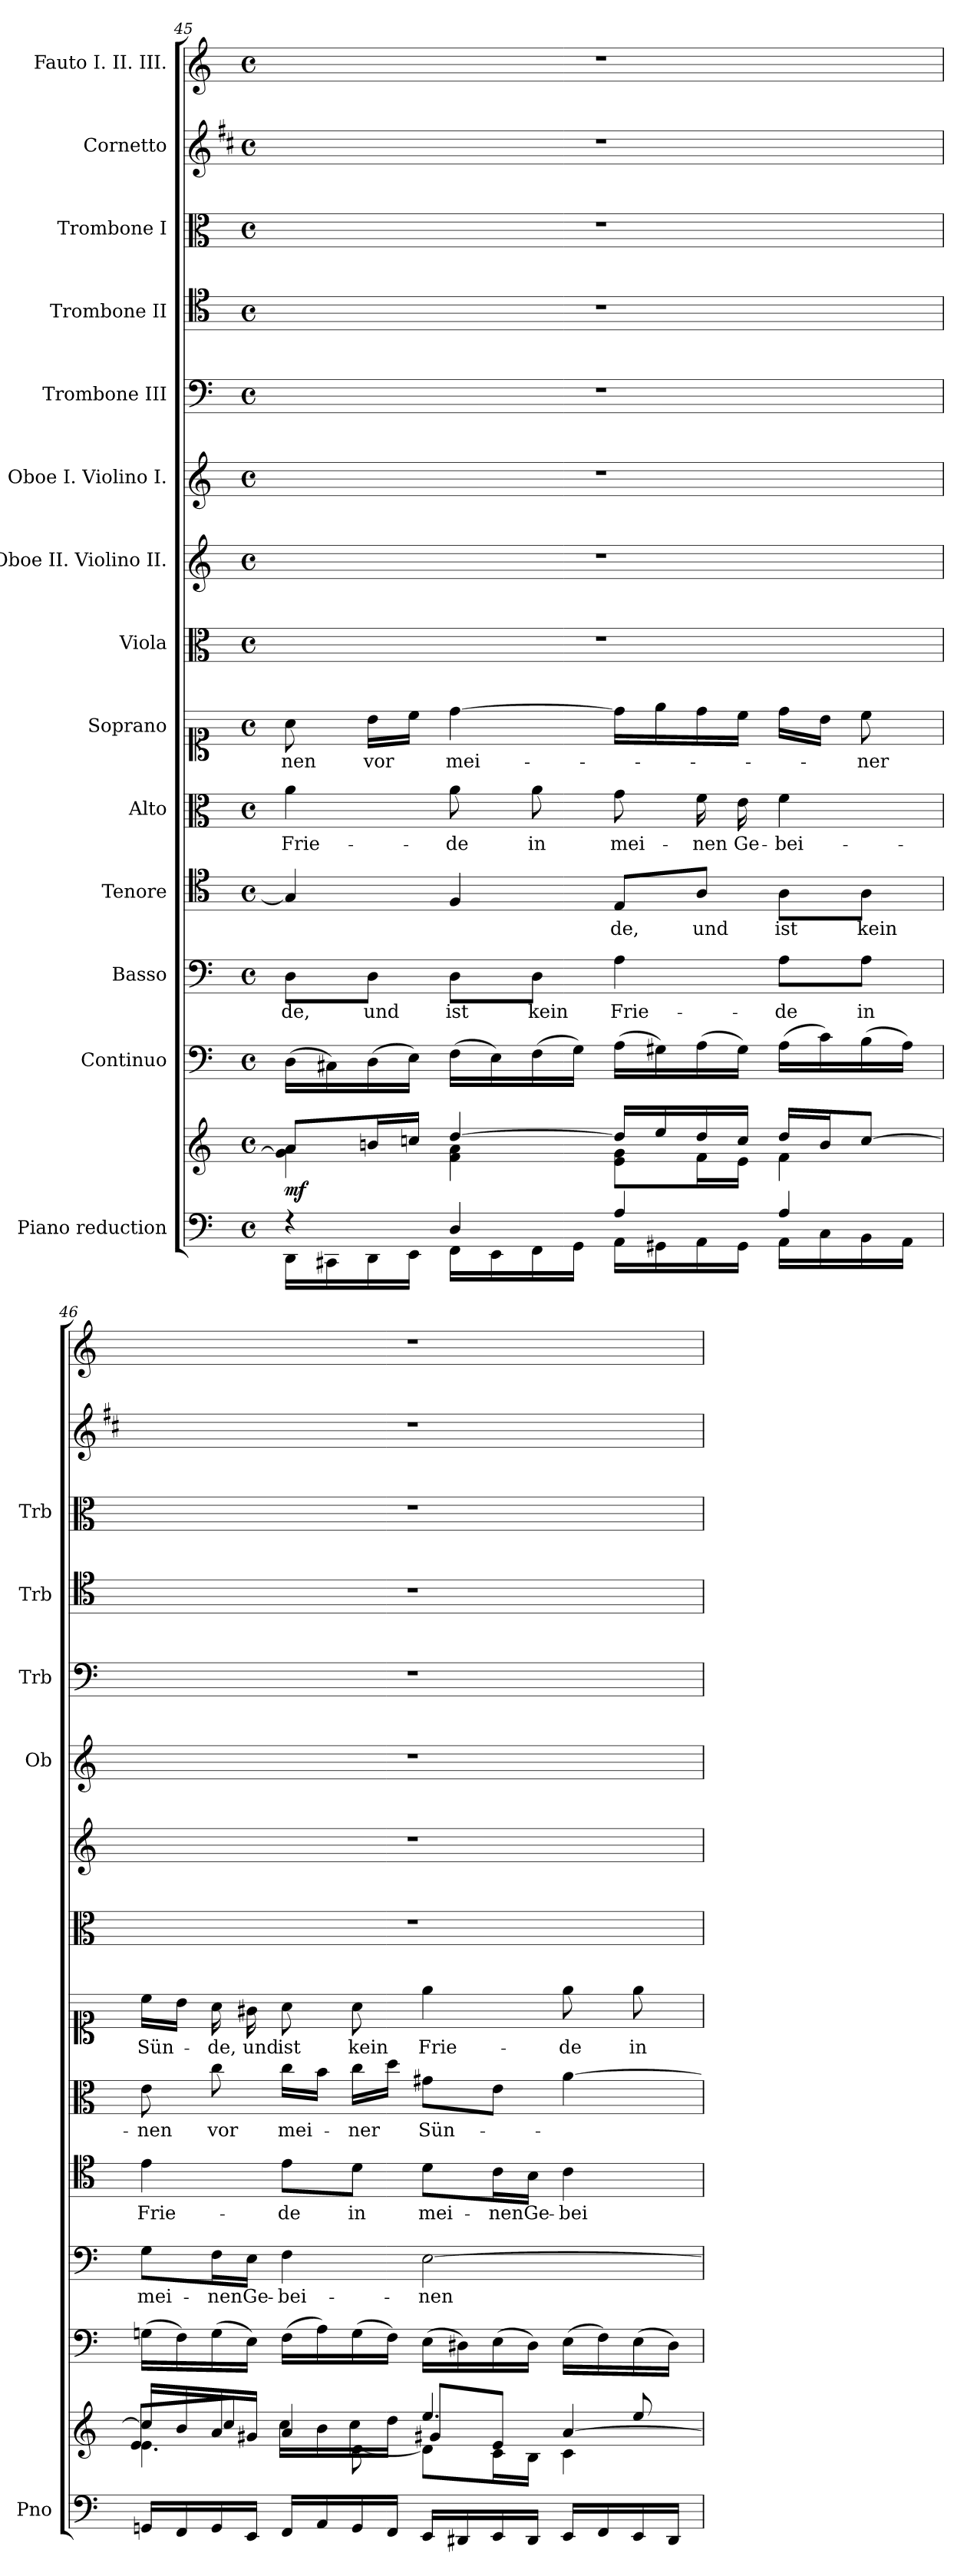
**kern	**kern	**dynam	**kern	**kern	**text	**kern	**text	**kern	**text	**kern	**text	**kern	**kern	**kern	**kern	**kern	**kern	**kern	**kern
*part14	*part14	*part14	*part13	*part12	*part12	*part11	*part11	*part10	*part10	*part9	*part9	*part8	*part7	*part6	*part5	*part4	*part3	*part2	*part1
*staff15	*staff14	*staff14/15	*staff13	*staff12	*staff12	*staff11	*staff11	*staff10	*staff10	*staff9	*staff9	*staff8	*staff7	*staff6	*staff5	*staff4	*staff3	*staff2	*staff1
*I"Piano reduction	*	*	*I"Continuo	*I"Basso	*	*I"Tenore	*	*I"Alto	*	*I"Soprano	*	*I"Viola	*I"Oboe II. Violino II.	*I"Oboe I. Violino I.	*I"Trombone III	*I"Trombone II	*I"Trombone I	*I"Cornetto	*I"Fauto I. II. III.
*I'Pno	*	*	*	*	*	*	*	*	*	*	*	*	*	*I'Ob	*I'Trb	*I'Trb	*I'Trb	*	*
!!LO:PB:g=z
*clefF4	*clefG2	*	*clefF4	*clefF4	*	*clefC4	*	*clefC3	*	*clefC1	*	*clefC3	*clefG2	*clefG2	*clefF4	*clefC4	*clefC3	*clefG2	*clefG2
*	*	*	*	*	*	*	*	*	*	*	*	*	*	*	*	*ITrd7c12	*ITrd7c12	*ITrd1c2	*
*k[]	*k[]	*	*k[]	*k[]	*	*k[]	*	*k[]	*	*k[]	*	*k[]	*k[]	*k[]	*k[]	*k[]	*k[]	*k[]	*k[]
*M4/4	*M4/4	*	*M4/4	*M4/4	*	*M4/4	*	*M4/4	*	*M4/4	*	*M4/4	*M4/4	*M4/4	*M4/4	*M4/4	*M4/4	*M4/4	*M4/4
*met(c)	*met(c)	*	*met(c)	*met(c)	*	*met(c)	*	*met(c)	*	*met(c)	*	*met(c)	*met(c)	*met(c)	*met(c)	*met(c)	*met(c)	*met(c)	*met(c)
=45	=45	=45	=45	=45	=45	=45	=45	=45	=45	=45	=45	=45	=45	=45	=45	=45	=45	=45	=45
*^	*^	*	*	*	*	*	*	*	*	*	*	*	*	*	*	*	*	*	*
!	!	!	!	!LO:DY:b	!	!	!LO:LY:b	!	!	!	!LO:LY:b	!	!LO:LY:b	!	!	!	!	!	!	!	!
4r	16DD\LL	8a/L	4g\] 4a\	mf	(16D\LL	8D\L	-de,	4G/]	.	4a\	Frie-	8a\	nen	1r	1r	1r	1r	1r	1r	1r	1r
.	16CC#X\	.	.	.	16C#X\)	.	.	.	.	.	.	.	.	.	.	.	.	.	.	.	.
!	!	!	!	!	!	!	!LO:LY:b	!	!	!	!	!	!LO:LY:b	!	!	!	!	!	!	!	!
.	16DD\	16bn/L	.	.	(16D\	8D\J	und	.	.	.	.	16b\LL	vor	.	.	.	.	.	.	.	.
.	16EE\JJ	16ccn/JJ	.	.	16E\JJ)	.	.	.	.	.	.	16cc\JJ	.	.	.	.	.	.	.	.	.
!	!	!	!	!	!	!	!LO:LY:b	!	!	!	!LO:LY:b	!	!LO:LY:b	!	!	!	!	!	!	!	!
4D/	16FF\LL	[4dd/	4f\ 4a\	.	(16F\LL	8D\L	ist	4F/	.	8a\	de	[4dd\	mei-	.	.	.	.	.	.	.	.
.	16EE\	.	.	.	16E\)	.	.	.	.	.	.	.	.	.	.	.	.	.	.	.	.
!	!	!	!	!	!	!	!LO:LY:b	!	!	!	!LO:LY:b	!	!	!	!	!	!	!	!	!	!
.	16FF\	.	.	.	(16F\	8D\J	kein	.	.	8a\	in	.	.	.	.	.	.	.	.	.	.
.	16GG\JJ	.	.	.	16G\JJ)	.	.	.	.	.	.	.	.	.	.	.	.	.	.	.	.
!	!	!	!	!	!	!	!LO:LY:b	!	!LO:LY:b	!	!LO:LY:b	!	!	!	!	!	!	!	!	!	!
4A/	16AA\LL	16dd/LL]	8e\ 8g\L	.	(16A\LL	4A\	Frie-	8E/L	de,	8g\	mei-	16dd\LL]	.	.	.	.	.	.	.	.	.
.	16GG#X\	16ee/	.	.	16G#X\)	.	.	.	.	.	.	16ee\	.	.	.	.	.	.	.	.	.
!	!	!	!	!	!	!	!	!	!LO:LY:b	!	!LO:LY:b	!	!	!	!	!	!	!	!	!	!
.	16AA\	16dd/	16f\L	.	(16A\	.	.	8A/J	und	16f\	nen	16dd\	.	.	.	.	.	.	.	.	.
!	!	!	!	!	!	!	!	!	!	!	!LO:LY:b	!	!	!	!	!	!	!	!	!	!
.	16GG#\JJ	16cc/JJ	16e\JJ	.	16G#\JJ)	.	.	.	.	16e\	Ge-	16cc\JJ	.	.	.	.	.	.	.	.	.
!	!	!	!	!	!	!	!LO:LY:b	!	!LO:LY:b	!	!LO:LY:b	!	!	!	!	!	!	!	!	!	!
4A/	16AA\LL	16dd/LL	4f\	.	(16A\LL	8A\L	de	8A\L	ist	4f\	-bei-	16dd\LL	.	.	.	.	.	.	.	.	.
.	16C\	16b/J	.	.	16c\)	.	.	.	.	.	.	16b\JJ	.	.	.	.	.	.	.	.	.
!	!	!	!	!	!	!	!LO:LY:b	!	!LO:LY:b	!	!	!	!LO:LY:b	!	!	!	!	!	!	!	!
.	16BB\	[8cc/J	.	.	(16B\	8A\J	in	8A\J	kein	.	.	8cc\	-ner	.	.	.	.	.	.	.	.
.	16AA\JJ	.	.	.	16A\JJ)	.	.	.	.	.	.	.	.	.	.	.	.	.	.	.	.
=46	=46	=46	=46	=46	=46	=46	=46	=46	=46	=46	=46	=46	=46	=46	=46	=46	=46	=46	=46	=46	=46
*	*	*	*^	*	*	*	*	*	*	*	*	*	*	*	*	*	*	*	*	*	*
!	!	!	!	!	!	!	!	!LO:LY:b	!	!LO:LY:b	!	!LO:LY:b	!	!LO:LY:b	!	!	!	!	!	!	!	!
*v	*v	*	*	*	*	*	*	*	*	*	*	*	*	*	*	*	*	*	*	*	*	*
16GGn/LL	16cc/LL]	4.e\	8e/L	.	(16Gn\LL	8G\L	mei-	4e\	Frie-	8e\	nen	16cc\LL	Sün-	1r	1r	1r	1r	1r	1r	1r	1r
16FF/	16b/	.	.	.	16F\)	.	.	.	.	.	.	16b\JJ	.	.	.	.	.	.	.	.	.
!	!	!	!	!	!	!	!LO:LY:b	!	!	!	!LO:LY:b	!	!LO:LY:b	!	!	!	!	!	!	!	!
16GG/	16a/	.	8cc\J	.	(16G\	16F\L	nen	.	.	8cc\	vor	16a\	-de,	.	.	.	.	.	.	.	.
!	!	!	!	!	!	!	!LO:LY:b	!	!	!	!	!	!LO:LY:b	!	!	!	!	!	!	!	!
16EE/JJ	16g#X/JJ	.	.	.	16E\JJ)	16E\JJ	Ge-	.	.	.	.	16g#X\	und	.	.	.	.	.	.	.	.
!	!	!	!	!	!	!	!LO:LY:b	!	!LO:LY:b	!	!LO:LY:b	!	!LO:LY:b	!	!	!	!	!	!	!	!
16FF/LL	4a/	.	16cc\LL	.	(16F\LL	4F\	-bei-	8e\L	de	16cc\LL	mei-	8a\	ist	.	.	.	.	.	.	.	.
16AA/	.	.	16b\	.	16A\)	.	.	.	.	16b\JJ	.	.	.	.	.	.	.	.	.	.	.
!	!	!	!	!	!	!	!	!	!LO:LY:b	!	!LO:LY:b	!	!LO:LY:b	!	!	!	!	!	!	!	!
16GG/	.	[8d\	16cc\	.	(16G\	.	.	8d\J	in	16cc\LL	ner	8a\	kein	.	.	.	.	.	.	.	.
16FF/JJ	.	.	16dd\JJ	.	16F\JJ)	.	.	.	.	16dd\JJ	.	.	.	.	.	.	.	.	.	.	.
!	!	!	!	!	!	!	!LO:LY:b	!	!LO:LY:b	!	!LO:LY:b	!	!LO:LY:b	!	!	!	!	!	!	!	!
16EE/LL	4.ee/	8d\L]	8g#X/L	.	(16E\LL	[2E\	-nen	8d\L	mei-	8g#X\L	Sün-	4ee\	Frie-	.	.	.	.	.	.	.	.
16DD#X/	.	.	.	.	16D#X\)	.	.	.	.	.	.	.	.	.	.	.	.	.	.	.	.
!	!	!	!	!	!	!	!	!	!LO:LY:b	!	!	!	!	!	!	!	!	!	!	!	!
16EE/	.	16c\L	8e/J	.	(16E\	.	.	16c\L	nen	8e\J	.	.	.	.	.	.	.	.	.	.	.
!	!	!	!	!	!	!	!	!	!LO:LY:b	!	!	!	!	!	!	!	!	!	!	!	!
16DD#/JJ	.	16B\JJ	.	.	16D#\JJ)	.	.	16B\JJ	Ge-	.	.	.	.	.	.	.	.	.	.	.	.
!	!	!	!	!	!	!	!	!	!LO:LY:b	!	!	!	!LO:LY:b	!	!	!	!	!	!	!	!
16EE/LL	.	4c\	[4a/	.	(16E\LL	.	.	4c\	-bei-	[4a\	.	8ee\	de	.	.	.	.	.	.	.	.
16FF/	.	.	.	.	16F\)	.	.	.	.	.	.	.	.	.	.	.	.	.	.	.	.
!	!	!	!	!	!	!	!	!	!	!	!	!	!LO:LY:b	!	!	!	!	!	!	!	!
16EE/	8ee/	.	.	.	(16E\	.	.	.	.	.	.	8ee\	in	.	.	.	.	.	.	.	.
16DD#/JJ	.	.	.	.	16D#\JJ)	.	.	.	.	.	.	.	.	.	.	.	.	.	.	.	.
*	*v	*v	*v	*	*	*	*	*	*	*	*	*	*	*	*	*	*	*	*	*	*
=	=	=	=	=	=	=	=	=	=	=	=	=	=	=	=	=	=	=	=
*-	*-	*-	*-	*-	*-	*-	*-	*-	*-	*-	*-	*-	*-	*-	*-	*-	*-	*-	*-
